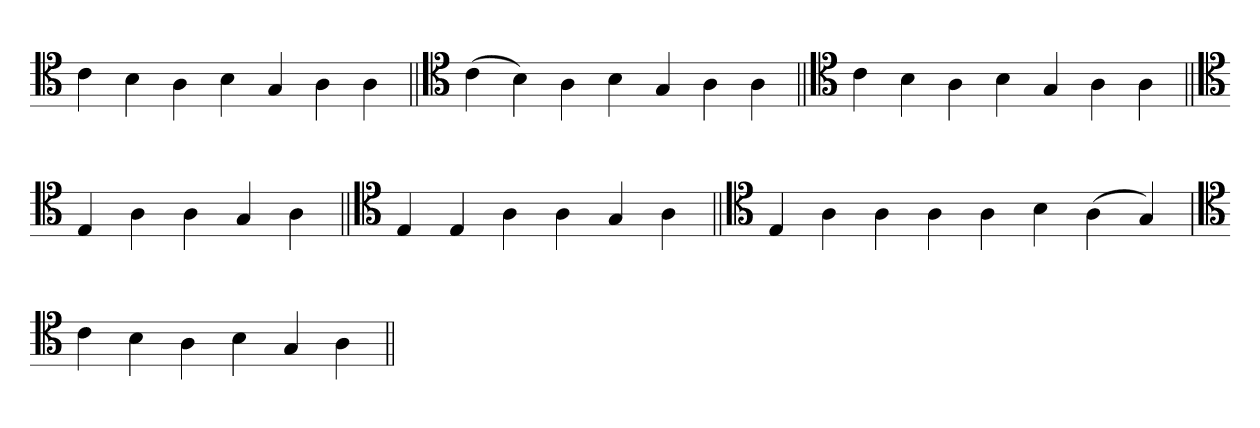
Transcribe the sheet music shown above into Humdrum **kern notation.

**kern
*part1
*staff1
*clefC4
=
4c
4B
4A
4B
4G
4A
4A
=||
*clefC4
(4c
4B)
4A
4B
4G
4A
4A
=||
*clefC4
4c
4B
4A
4B
4G
4A
4A
=||
*clefC4
4E
4A
4A
4G
4A
=||
*clefC4
4E
4E
4A
4A
4G
4A
=||
*clefC4
4E
4A
4A
4A
4A
4B
(4A
4G)
=
*clefC4
4c
4B
4A
4B
4G
4A
=||
*-
